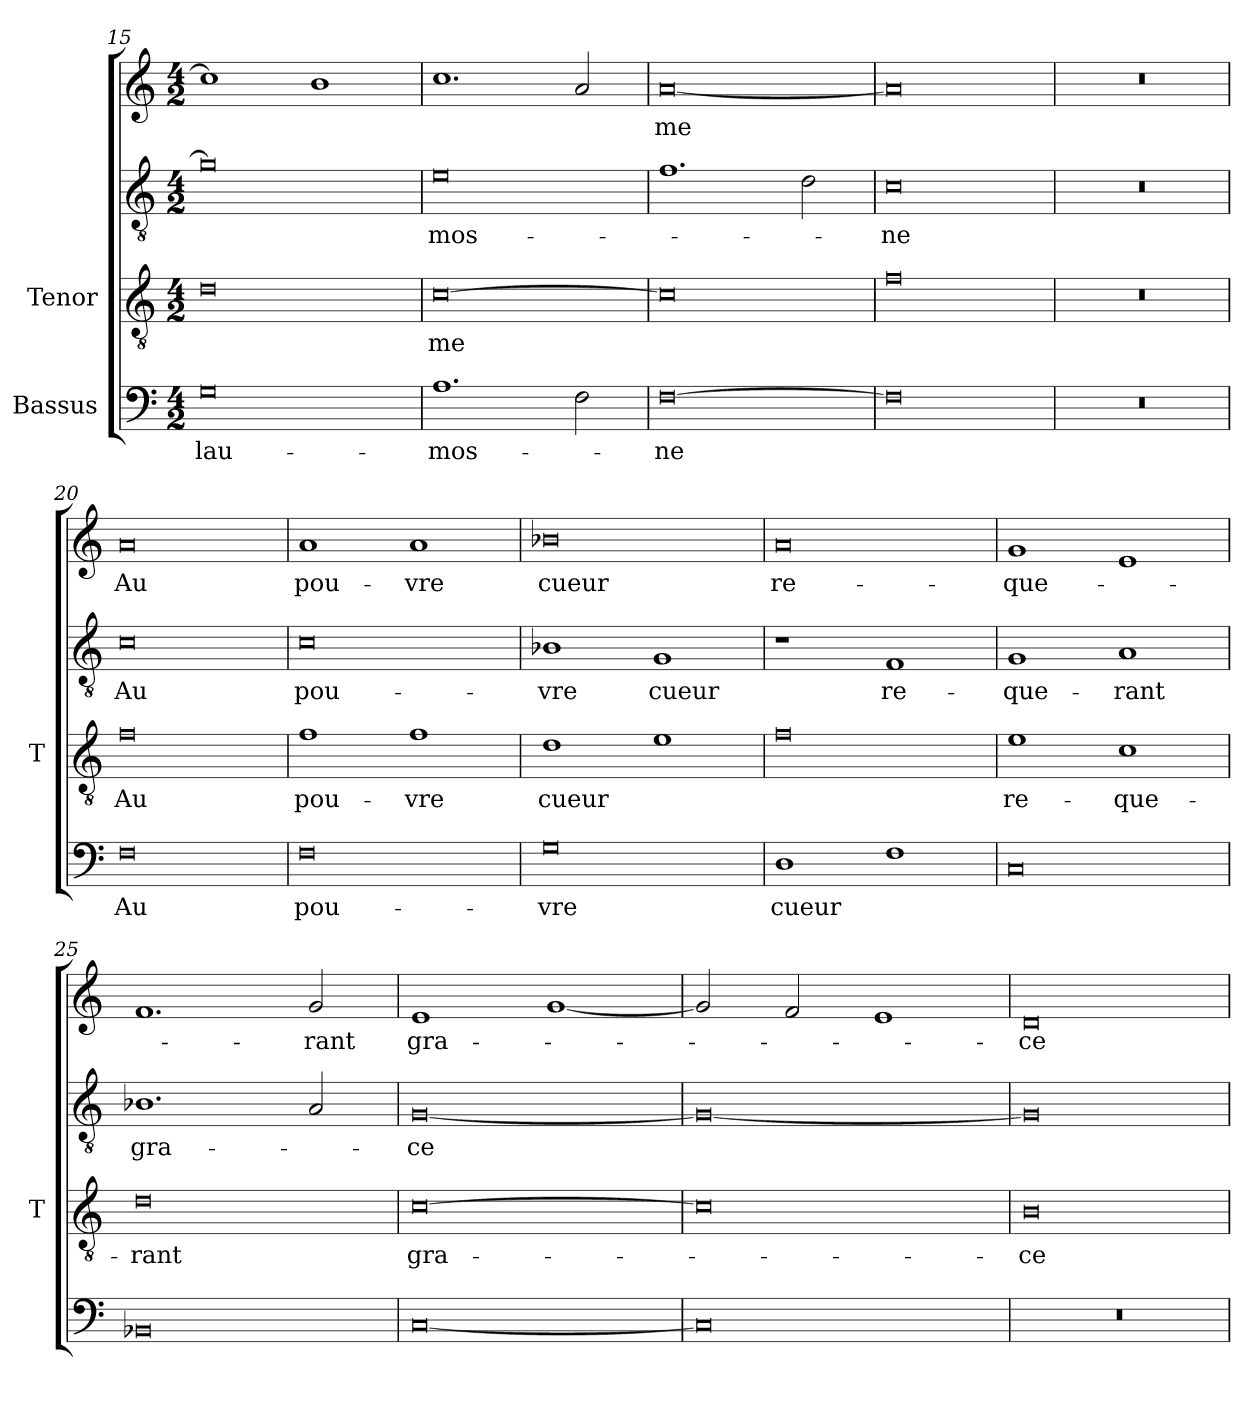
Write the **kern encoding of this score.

**kern	**text	**kern	**text	**kern	**text	**kern	**text
*part4	*part4	*part3	*part3	*part2	*part2	*part1	*part1
*staff4	*staff4	*staff3	*staff3	*staff2	*staff2	*staff1	*staff1
*I"Bassus	*	*I"Tenor	*	*	*	*	*
*	*	*I'T	*	*	*	*	*
*clefF4	*	*clefGv2	*	*clefGv2	*	*clefG2	*
*M4/2	*	*M4/2	*	*M4/2	*	*M4/2	*
=15	=15	=15	=15	=15	=15	=15	=15
0G	lau-	0d	.	0g]	.	1cc]	.
.	.	.	.	.	.	1b	.
=16	=16	=16	=16	=16	=16	=16	=16
1.A	-mos-	[0c	-me	0e	-mos-	1.cc	.
2F	.	.	.	.	.	2a	.
=17	=17	=17	=17	=17	=17	=17	=17
[0F	-ne	0c]	.	1.f	.	[0a	-me
.	.	.	.	2d	.	.	.
=18	=18	=18	=18	=18	=18	=18	=18
0F]	.	0f	.	0c	-ne	0a]	.
=19	=19	=19	=19	=19	=19	=19	=19
0r	.	0r	.	0r	.	0r	.
=20	=20	=20	=20	=20	=20	=20	=20
0F	-Au	0f	-Au	0c	-Au	0a	-Au
=21	=21	=21	=21	=21	=21	=21	=21
0F	pou-	1f	pou-	0c	pou-	1a	pou-
.	.	1f	-vre	.	.	1a	-vre
=22	=22	=22	=22	=22	=22	=22	=22
0G	-vre	1d	-cueur	1B-X	-vre	0b-X	-cueur
.	.	1e	.	1G	-cueur	.	.
=23	=23	=23	=23	=23	=23	=23	=23
1D	-cueur	0f	.	1r	.	0a	re-
1F	.	.	.	1F	re-	.	.
=24	=24	=24	=24	=24	=24	=24	=24
0C	.	1e	re-	1G	-que-	1g	-que-
.	.	1c	-que-	1A	-rant	1e	.
=25	=25	=25	=25	=25	=25	=25	=25
0BB-X	.	0d	-rant	1.B-X	gra-	1.f	.
.	.	.	.	2A	.	2g	-rant
=26	=26	=26	=26	=26	=26	=26	=26
[0C	.	[0c	gra-	[0G	-ce	1e	gra-
.	.	.	.	.	.	[1g	.
=27	=27	=27	=27	=27	=27	=27	=27
0C]	.	0c]	.	0G_	.	2g]	.
.	.	.	.	.	.	2f	.
.	.	.	.	.	.	1e	.
=28	=28	=28	=28	=28	=28	=28	=28
0r	.	0B	-ce	0G]	.	0d	-ce
=	=	=	=	=	=	=	=
*-	*-	*-	*-	*-	*-	*-	*-
